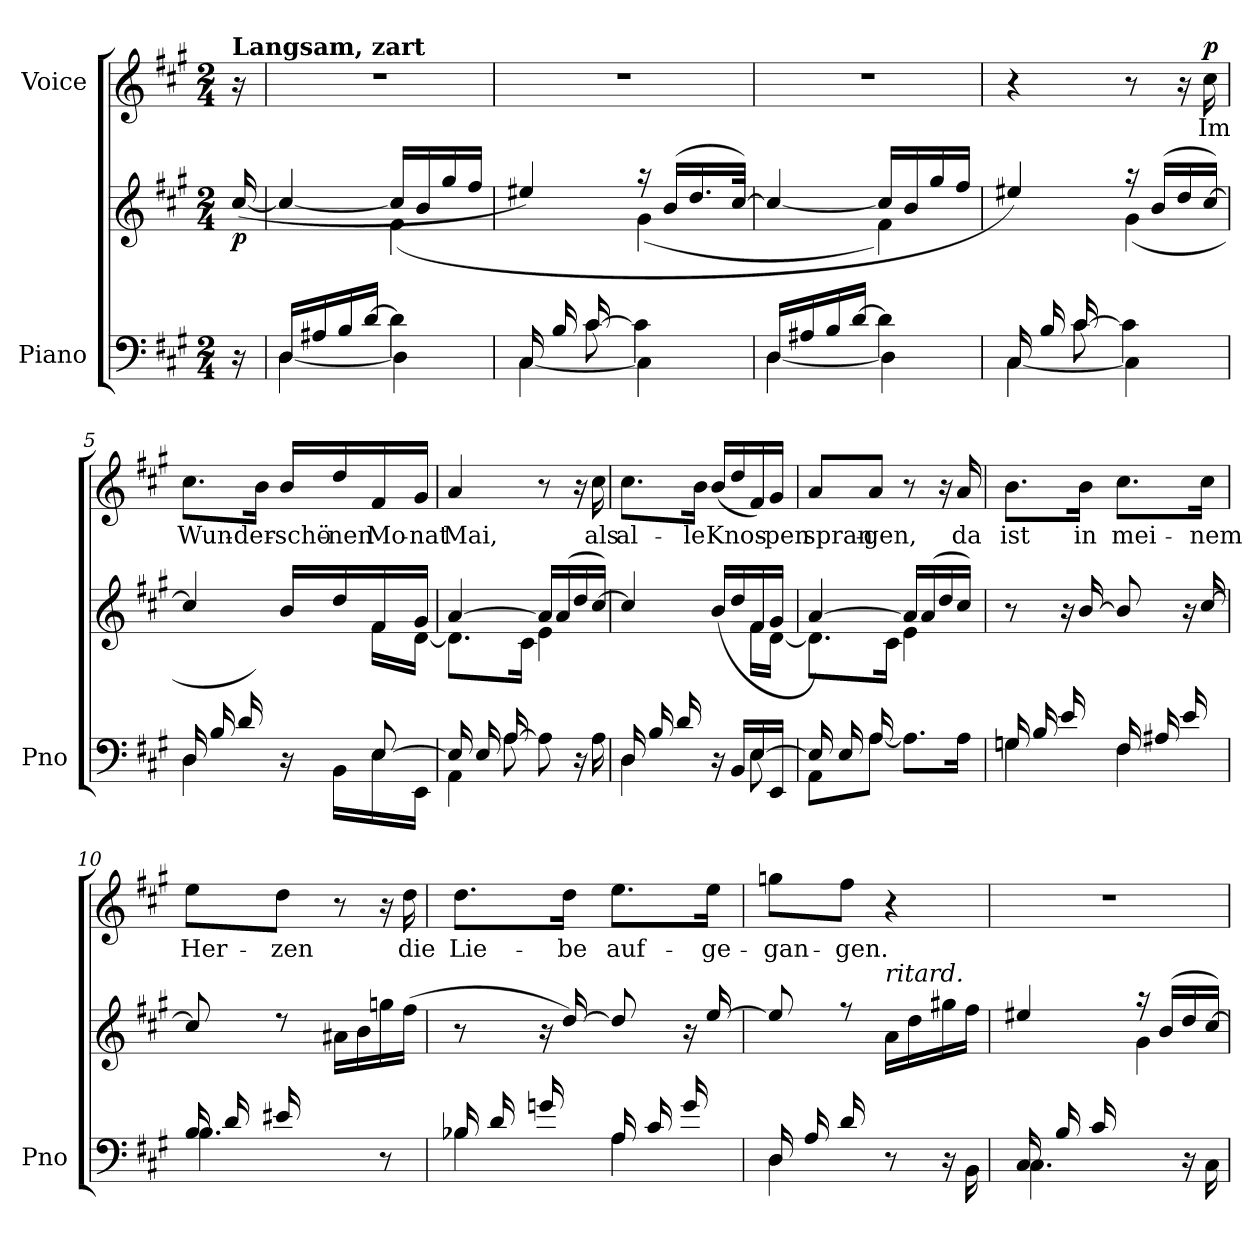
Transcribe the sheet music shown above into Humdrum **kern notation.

**kern	**kern	**dynam	**kern	**text	**dynam
*part2	*part2	*part2	*part1	*part1	*part1
*staff3	*staff2	*staff2/3	*staff1	*staff1	*staff1
*I"Piano	*	*	*I"Voice	*	*
*I'Pno	*	*	*	*	*
*clefF4	*clefG2	*	*clefG2	*	*
*k[f#c#g#]	*k[f#c#g#]	*	*k[f#c#g#]	*	*
*A:	*A:	*	*A:	*	*
*M2/4	*M2/4	*	*M2/4	*	*
=	=	=	=	=	=
!	!	!	!LO:TX:a:B:t=Langsam, zart	!	!
!	!	!LO:DY:b	!	!	!
16r	(>[16cc#/	p	16r	.	.
=1	=1	=1	=1	=1	=1
*^	*^	*	*	*	*
(>16D/LL	[<4D\	4cc#/_	4ryy	.	2r	.	.
16A#X/	.	.	.	.	.	.	.
16B/	.	.	.	.	.	.	.
[>16d/JJ	.	.	.	.	.	.	.
4d\]	4D\]	16cc#/LL]	(4f#\	.	.	.	.
.	.	16b/	.	.	.	.	.
.	.	16gg#/	.	.	.	.	.
.	.	16ff#/JJ	.	.	.	.	.
=2	=2	=2	=2	=2	=2	=2	=2
*	*^	*	*^	*	*	*	*
(>16C#/LL	[<4C#\	8ryy	4ee#X/)	4ryy	8.ryy	.	2r	.	.
16B/	.	.	.	.	.	.	.	.	.
16c#/	.	[>8c#\	.	.	.	.	.	.	.
4ryy	.	.	.	.	16e#X\JJ	.	.	.	.
.	4C#\]	4c#\]	16raa	(4g#\	4ryy	.	.	.	.
.	.	.	(>16b/LL	.	.	.	.	.	.
.	.	.	16.dd/	.	.	.	.	.	.
16ryy	.	.	.	.	.	.	.	.	.
.	.	.	[>32cc#/JJk)	.	.	.	.	.	.
*	*v	*v	*	*	*	*	*	*	*
*	*	*	*v	*v	*	*	*	*
=3	=3	=3	=3	=3	=3	=3	=3
(<16D/LL	[<4D\	4cc#/_	4ryy	.	2r	.	.
16A#X/	.	.	.	.	.	.	.
16B/	.	.	.	.	.	.	.
[>16d/JJ	.	.	.	.	.	.	.
4d\]	4D\]	16cc#/LL]	4f#\)	.	.	.	.
.	.	16b/	.	.	.	.	.
.	.	16gg#/	.	.	.	.	.
.	.	16ff#/JJ	.	.	.	.	.
!!LO:LB:g=z
=4	=4	=4	=4	=4	=4	=4	=4
*	*^	*	*^	*	*	*	*
(>16C#/LL	[<4C#\	8ryy	4ee#X/)	4ryy	8.ryy	.	4r	.	.
16B/	.	.	.	.	.	.	.	.	.
16c#/	.	[>8c#\	.	.	.	.	.	.	.
4ryy	.	.	.	.	16e#X\JJ	.	.	.	.
.	4C#\]	4c#\]	16raa	(4g#\	4ryy	.	8r	.	.
.	.	.	(>16b/LL	.	.	.	.	.	.
.	.	.	16dd/	.	.	.	16r	.	.
!	!	!	!	!	!	!	!	!LO:LY:b	!LO:DY:a
16ryy	.	.	[>16cc#/JJ)	.	.	.	16cc#\	Im	p
*	*v	*v	*	*	*	*	*	*	*
=5	=5	=5	=5	=5	=5	=5	=5	=5
!	!	!	!	!	!	!	!LO:LY:b	!
16D/LL	4D\	4cc#/]	4ryy	8.ryy	.	8.cc#\L	Wun-	.
16B/	.	.	.	.	.	.	.	.
16d/	.	.	.	.	.	.	.	.
!	!	!	!	!	!	!	!LO:LY:b	!
16ryy	.	.	.	16f#\JJ)	.	16b\Jk	-der-	.
!	!	!	!	!	!	!	!LO:LY:b	!
8ryy	16r	16b/LL	8ryy	4ryy	.	16b/LL	-schö-	.
!	!	!	!	!	!	!	!LO:LY:b	!
.	16BB\LL	16dd/	.	.	.	16dd/	-nen	.
!	!	!	!	!	!	!	!LO:LY:b	!
[>8E/	16E\	16f#/	16f#\LL	.	.	16f#/	Mo-	.
!	!	!	!	!	!	!	!LO:LY:b	!
.	16EE\JJ	16g#/JJ	[<16d\JJ	.	.	16g#/JJ	-nat	.
=6	=6	=6	=6	=6	=6	=6	=6	=6
*	*^	*	*	*	*	*	*	*
!	!	!	!	!	!	!	!	!LO:LY:b	!
16E/LL]	4AA\	8ryy	[>4a/)	8.d\L]	8.ryy	.	4a/	Mai,	.
16E/	.	.	.	.	.	.	.	.	.
16A/	.	[8A\	.	.	.	.	.	.	.
4ryy	.	.	.	16c#\Jk	16c#\JJ	.	.	.	.
.	4ryy	8A\]	16a/LL]	4e\	4ryy	.	8r	.	.
.	.	.	(>16a/	.	.	.	.	.	.
.	.	16r	16dd/	.	.	.	16r	.	.
!	!	!	!	!	!	!	!	!LO:LY:b	!
16ryy	.	16A\	[>16cc#/JJ)	.	.	.	16cc#\	als	.
=7	=7	=7	=7	=7	=7	=7	=7	=7	=7
!	!	!	!	!	!	!	!	!LO:LY:b	!
*	*v	*v	*	*	*	*	*	*	*
(<16D/LL	4D\	4cc#/]	4ryy	8.ryy	.	8.cc#\L	al-	.
16B/	.	.	.	.	.	.	.	.
16d/	.	.	.	.	.	.	.	.
!	!	!	!	!	!	!	!LO:LY:b	!
16ryy	.	.	.	16f#\JJ)	.	16b\Jk	-le	.
!	!	!	!	!	!	!	!LO:LY:b	!
8ryy	16r	(>16b/LL	8ryy	4ryy	.	(<16b/LL	Knos-	.
.	16BB/LL	16dd/	.	.	.	16dd/	.	.
[<8E\	16E/	16f#/	16f#\LL	.	.	16f#/)	.	.
!	!	!	!	!	!	!	!LO:LY:b	!
.	16EE/JJ	16g#/JJ	[<16d\JJ	.	.	16g#/JJ	-pen	.
!!LO:LB:g=z
=8	=8	=8	=8	=8	=8	=8	=8	=8
!	!	!	!	!	!	!	!LO:LY:b	!
16E/LL]	8AA\L	[>4a/)	8.d\L]	8.ryy	.	8a/L	spran-	.
16E/	.	.	.	.	.	.	.	.
!	!	!	!	!	!	!	!LO:LY:b	!
16A/	[>8A\J	.	.	.	.	8a/J	-gen,	.
4ryy	.	.	16c#\Jk	16c#\JJ	.	.	.	.
.	8.A\L]	16a/LL]	4e\	4ryy	.	8r	.	.
.	.	(>16a/	.	.	.	.	.	.
.	.	16dd/	.	.	.	16r	.	.
!	!	!	!	!	!	!	!LO:LY:b	!
16ryy	16A\Jk	16cc#/JJ)	.	.	.	16a/	da	.
*	*	*	*v	*v	*	*	*	*
=9	=9	=9	=9	=9	=9	=9	=9
!	!	!	!	!	!	!LO:LY:b	!
(<16Gn/LL	4Gn\	8r	8.ryy	.	8.b\L	ist	.
16B/	.	.	.	.	.	.	.
16e/	.	16r	.	.	.	.	.
!	!	!	!	!	!	!LO:LY:b	!
16ryy	.	[16b/	16b\JJ)	.	16b\Jk	in	.
!	!	!	!	!	!	!LO:LY:b	!
(<16F#/LL	4F#\	8b/]	8.ryy	.	8.cc#\L	mei-	.
16A#X/	.	.	.	.	.	.	.
16e/	.	16r	.	.	.	.	.
!	!	!	!	!	!	!LO:LY:b	!
16ryy	.	[16cc#/	16cc#\JJ)	.	16cc#\Jk	-nem	.
=10	=10	=10	=10	=10	=10	=10	=10
!	!	!	!	!	!	!LO:LY:b	!
(<16B/LL	4.B\	8cc#/]	8.ryy	.	8ee\L	Her-	.
16d/	.	.	.	.	.	.	.
!	!	!	!	!	!	!LO:LY:b	!
16e#X/	.	8rdd	.	.	8dd\J	-zen	.
4ryy	.	.	16f#\JJ	.	.	.	.
.	.	16a#X\LL	4ryy	.	8r	.	.
.	.	16b\	.	.	.	.	.
.	8r	16ggn\	.	.	16r	.	.
!	!	!	!	!	!	!LO:LY:b	!
16ryy	.	(16ff#\JJ	.	.	16dd\	die	.
=11	=11	=11	=11	=11	=11	=11	=11
!	!	!	!	!	!	!LO:LY:b	!
16B-X/LL	4B-X\	8r	8.ryy	.	8.dd\L	Lie-	.
16d/	.	.	.	.	.	.	.
16gn/	.	16r	.	.	.	.	.
!	!	!	!	!	!	!LO:LY:b	!
16ryy	.	[16dd/	16dd\JJ)	.	16dd\Jk	-be	.
!	!	!	!	!	!	!LO:LY:b	!
(<16A/LL	4A\	8dd/]	8.ryy	.	8.ee\L	auf-	.
16c#/	.	.	.	.	.	.	.
16g/	.	16r	.	.	.	.	.
!	!	!	!	!	!	!LO:LY:b	!
16ryy	.	[16ee/	16ee\JJ)	.	16ee\Jk	-ge-	.
!!LO:PB:g=z
=12	=12	=12	=12	=12	=12	=12	=12
!	!	!	!	!	!	!LO:LY:b	!
(>16D/LL	4D\	8ee/]	8.ryy	.	8ggn\L	-gan-	.
16A/	.	.	.	.	.	.	.
!	!	!	!	!	!	!LO:LY:b	!
16d/	.	8rff	.	.	8ff#\J	-gen.	.
4ryy	.	.	16f#\JJ	.	.	.	.
!	!	!LO:TX:a:i:t=ritard.	!	!	!	!	!
.	8r	16a\LL	4ryy	.	4r	.	.
.	.	16dd\	.	.	.	.	.
.	16r	16gg#X\	.	.	.	.	.
16ryy	16BB\	16ff#\JJ	.	.	.	.	.
=13	=13	=13	=13	=13	=13	=13	=13
*	*	*	*^	*	*	*	*
16C#/LL	4.C#\	4ee#X/)	4ryy	8.ryy	.	2r	.	.
16B/	.	.	.	.	.	.	.	.
16c#/	.	.	.	.	.	.	.	.
4ryy	.	.	.	16e#X\JJ	.	.	.	.
.	.	16raa	(4g#\	4ryy	.	.	.	.
.	.	(>16b/LL	.	.	.	.	.	.
.	16r	16dd/	.	.	.	.	.	.
16ryy	16C#\	[>16cc#/JJ)	.	.	.	.	.	.
*v	*v	*	*	*	*	*	*	*
*	*v	*v	*v	*	*	*	*
=	=	=	=	=	=
*-	*-	*-	*-	*-	*-
